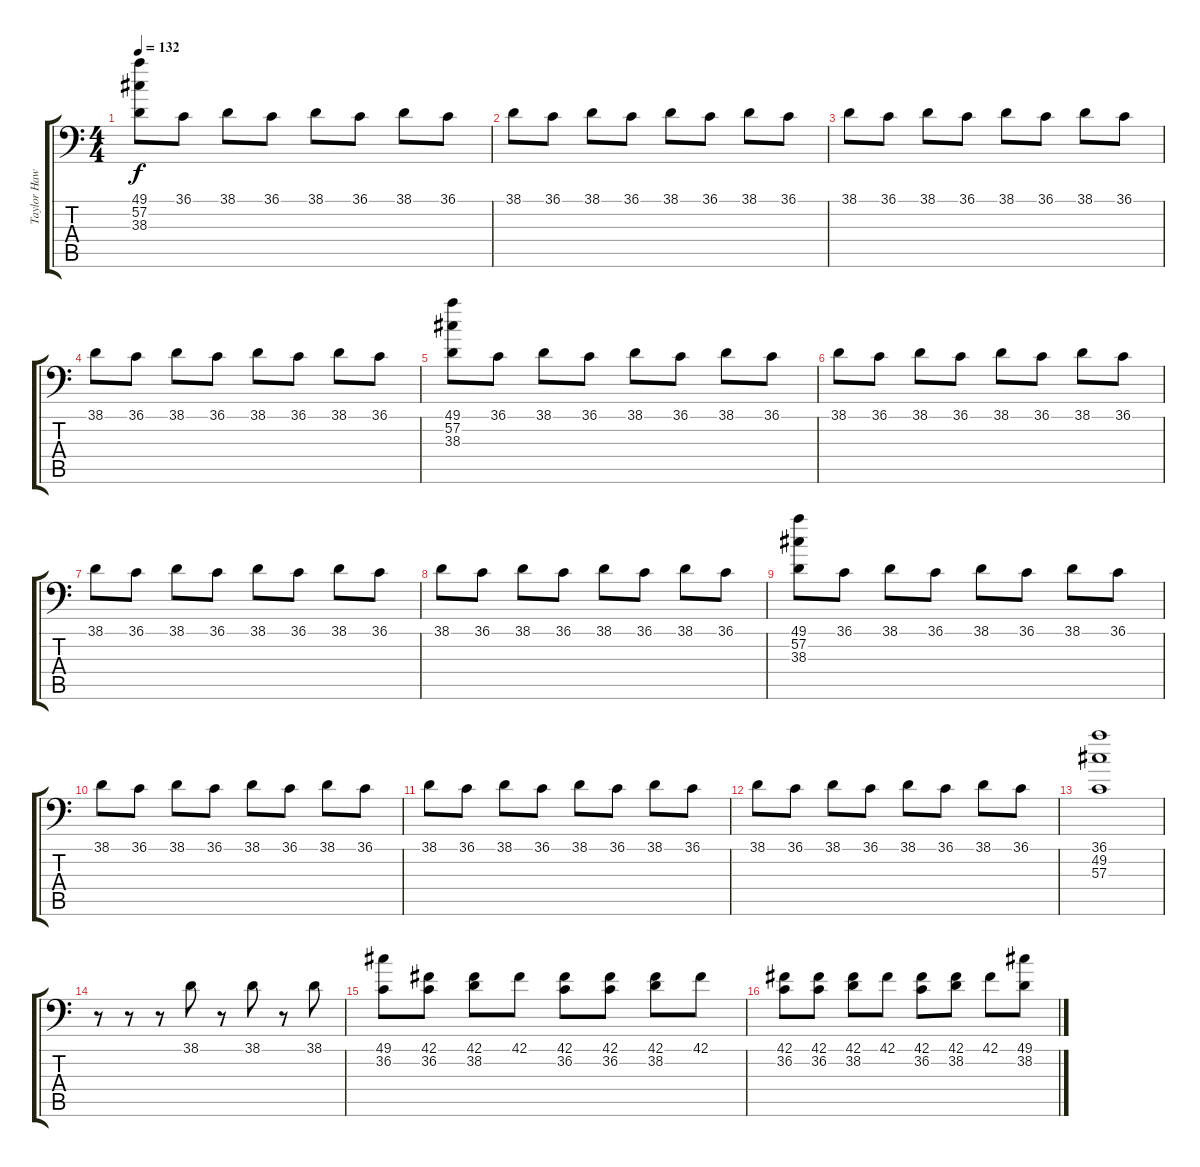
\track ("Taylor Hawkins (Drums)" "Taylor Haw") {instrument acousticgrandpiano}
\staff {score tabs}
\tuning (C-1 C-1 C-1 C-1 C-1 C-1) {hide}
\ts (4 4)
\tempo 132
\clef f4
\ks c
(49.1 57.2 38.3).8{dy f} 36.1.8 38.1.8 36.1.8 38.1.8 36.1.8 38.1.8 36.1.8 |
38.1.8 36.1.8 38.1.8 36.1.8 38.1.8 36.1.8 38.1.8 36.1.8 |
38.1.8 36.1.8 38.1.8 36.1.8 38.1.8 36.1.8 38.1.8 36.1.8 |
38.1.8 36.1.8 38.1.8 36.1.8 38.1.8 36.1.8 38.1.8 36.1.8 |
(49.1 57.2 38.3).8 36.1.8 38.1.8 36.1.8 38.1.8 36.1.8 38.1.8 36.1.8 |
38.1.8 36.1.8 38.1.8 36.1.8 38.1.8 36.1.8 38.1.8 36.1.8 |
38.1.8 36.1.8 38.1.8 36.1.8 38.1.8 36.1.8 38.1.8 36.1.8 |
38.1.8 36.1.8 38.1.8 36.1.8 38.1.8 36.1.8 38.1.8 36.1.8 |
(49.1 57.2 38.3).8 36.1.8 38.1.8 36.1.8 38.1.8 36.1.8 38.1.8 36.1.8 |
38.1.8 36.1.8 38.1.8 36.1.8 38.1.8 36.1.8 38.1.8 36.1.8 |
38.1.8 36.1.8 38.1.8 36.1.8 38.1.8 36.1.8 38.1.8 36.1.8 |
38.1.8 36.1.8 38.1.8 36.1.8 38.1.8 36.1.8 38.1.8 36.1.8 |
(36.1 49.2 57.3).1 |
r.8 r.8 r.8 38.1.8 r.8 38.1.8 r.8 38.1.8 |
(49.1 36.2).8 (42.1 36.2).8 (42.1 38.2).8 42.1.8 (42.1 36.2).8 (42.1 36.2).8 (42.1 38.2).8 42.1.8 |
(42.1 36.2).8 (42.1 36.2).8 (42.1 38.2).8 42.1.8 (42.1 36.2).8 (42.1 38.2).8 42.1.8 (49.1 38.2).8
